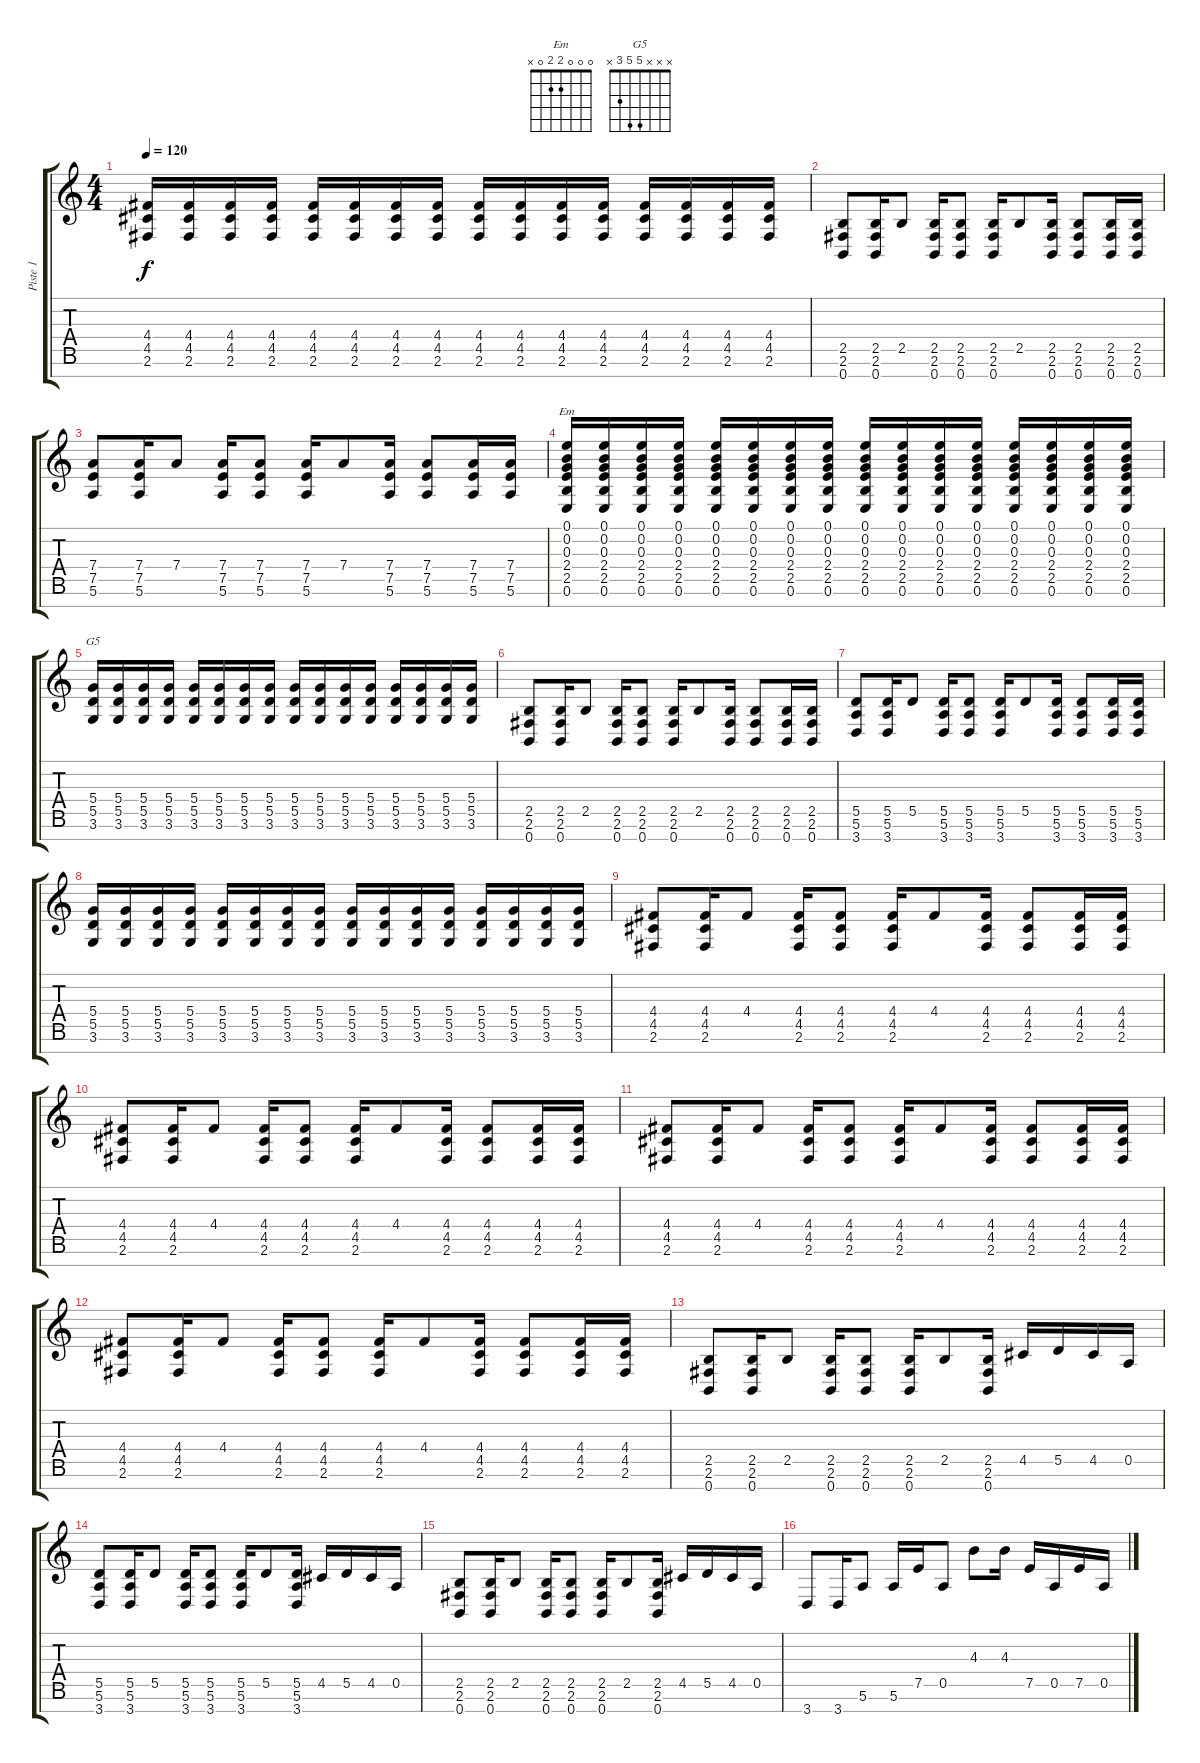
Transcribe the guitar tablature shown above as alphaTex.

\track ("Piste 1" "Piste 1") {instrument overdrivenguitar}
\staff {score tabs}
\tuning (E4 B3 G3 D3 A2 E2 B1) {hide}
\chord ("Em" 0 0 0 2 2 0 x)
\chord ("G5" x x x 5 5 3 x)
\ts (4 4)
\tempo 120
\clef g2
\ks c
(4.4 4.5 2.6).16{dy f} (4.4 4.5 2.6).16 (4.4 4.5 2.6).16 (4.4 4.5 2.6).16 (4.4 4.5 2.6).16 (4.4 4.5 2.6).16 (4.4 4.5 2.6).16 (4.4 4.5 2.6).16 (4.4 4.5 2.6).16 (4.4 4.5 2.6).16 (4.4 4.5 2.6).16 (4.4 4.5 2.6).16 (4.4 4.5 2.6).16 (4.4 4.5 2.6).16 (4.4 4.5 2.6).16 (4.4 4.5 2.6).16 |
(2.5 2.6 0.7).8 (2.5 2.6 0.7).16 2.5.8 (2.5 2.6 0.7).16 (2.5 2.6 0.7).8 (2.5 2.6 0.7).16 2.5.8 (2.5 2.6 0.7).16 (2.5 2.6 0.7).8 (2.5 2.6 0.7).16 (2.5 2.6 0.7).16 |
(7.4 7.5 5.6).8 (7.4 7.5 5.6).16 7.4.8 (7.4 7.5 5.6).16 (7.4 7.5 5.6).8 (7.4 7.5 5.6).16 7.4.8 (7.4 7.5 5.6).16 (7.4 7.5 5.6).8 (7.4 7.5 5.6).16 (7.4 7.5 5.6).16 |
(0.1 0.2 0.3 2.4 2.5 0.6).16{ch "Em"} (0.1 0.2 0.3 2.4 2.5 0.6).16 (0.1 0.2 0.3 2.4 2.5 0.6).16 (0.1 0.2 0.3 2.4 2.5 0.6).16 (0.1 0.2 0.3 2.4 2.5 0.6).16 (0.1 0.2 0.3 2.4 2.5 0.6).16 (0.1 0.2 0.3 2.4 2.5 0.6).16 (0.1 0.2 0.3 2.4 2.5 0.6).16 (0.1 0.2 0.3 2.4 2.5 0.6).16 (0.1 0.2 0.3 2.4 2.5 0.6).16 (0.1 0.2 0.3 2.4 2.5 0.6).16 (0.1 0.2 0.3 2.4 2.5 0.6).16 (0.1 0.2 0.3 2.4 2.5 0.6).16 (0.1 0.2 0.3 2.4 2.5 0.6).16 (0.1 0.2 0.3 2.4 2.5 0.6).16 (0.1 0.2 0.3 2.4 2.5 0.6).16 |
(5.4 5.5 3.6).16{ch "G5"} (5.4 5.5 3.6).16 (5.4 5.5 3.6).16 (5.4 5.5 3.6).16 (5.4 5.5 3.6).16 (5.4 5.5 3.6).16 (5.4 5.5 3.6).16 (5.4 5.5 3.6).16 (5.4 5.5 3.6).16 (5.4 5.5 3.6).16 (5.4 5.5 3.6).16 (5.4 5.5 3.6).16 (5.4 5.5 3.6).16 (5.4 5.5 3.6).16 (5.4 5.5 3.6).16 (5.4 5.5 3.6).16 |
(2.5 2.6 0.7).8 (2.5 2.6 0.7).16 2.5.8 (2.5 2.6 0.7).16 (2.5 2.6 0.7).8 (2.5 2.6 0.7).16 2.5.8 (2.5 2.6 0.7).16 (2.5 2.6 0.7).8 (2.5 2.6 0.7).16 (2.5 2.6 0.7).16 |
(5.5 5.6 3.7).8 (5.5 5.6 3.7).16 5.5.8 (5.5 5.6 3.7).16 (5.5 5.6 3.7).8 (5.5 5.6 3.7).16 5.5.8 (5.5 5.6 3.7).16 (5.5 5.6 3.7).8 (5.5 5.6 3.7).16 (5.5 5.6 3.7).16 |
(5.4 5.5 3.6).16 (5.4 5.5 3.6).16 (5.4 5.5 3.6).16 (5.4 5.5 3.6).16 (5.4 5.5 3.6).16 (5.4 5.5 3.6).16 (5.4 5.5 3.6).16 (5.4 5.5 3.6).16 (5.4 5.5 3.6).16 (5.4 5.5 3.6).16 (5.4 5.5 3.6).16 (5.4 5.5 3.6).16 (5.4 5.5 3.6).16 (5.4 5.5 3.6).16 (5.4 5.5 3.6).16 (5.4 5.5 3.6).16 |
(4.4 4.5 2.6).8 (4.4 4.5 2.6).16 4.4.8 (4.4 4.5 2.6).16 (4.4 4.5 2.6).8 (4.4 4.5 2.6).16 4.4.8 (4.4 4.5 2.6).16 (4.4 4.5 2.6).8 (4.4 4.5 2.6).16 (4.4 4.5 2.6).16 |
(4.4 4.5 2.6).8 (4.4 4.5 2.6).16 4.4.8 (4.4 4.5 2.6).16 (4.4 4.5 2.6).8 (4.4 4.5 2.6).16 4.4.8 (4.4 4.5 2.6).16 (4.4 4.5 2.6).8 (4.4 4.5 2.6).16 (4.4 4.5 2.6).16 |
(4.4 4.5 2.6).8 (4.4 4.5 2.6).16 4.4.8 (4.4 4.5 2.6).16 (4.4 4.5 2.6).8 (4.4 4.5 2.6).16 4.4.8 (4.4 4.5 2.6).16 (4.4 4.5 2.6).8 (4.4 4.5 2.6).16 (4.4 4.5 2.6).16 |
(4.4 4.5 2.6).8 (4.4 4.5 2.6).16 4.4.8 (4.4 4.5 2.6).16 (4.4 4.5 2.6).8 (4.4 4.5 2.6).16 4.4.8 (4.4 4.5 2.6).16 (4.4 4.5 2.6).8 (4.4 4.5 2.6).16 (4.4 4.5 2.6).16 |
(2.5 2.6 0.7).8 (2.5 2.6 0.7).16 2.5.8 (2.5 2.6 0.7).16 (2.5 2.6 0.7).8 (2.5 2.6 0.7).16 2.5.8 (2.5 2.6 0.7).16 4.5.16 5.5.16 4.5.16 0.5.16 |
(5.5 5.6 3.7).8 (5.5 5.6 3.7).16 5.5.8 (5.5 5.6 3.7).16 (5.5 5.6 3.7).8 (5.5 5.6 3.7).16 5.5.8 (5.5 5.6 3.7).16 4.5.16 5.5.16 4.5.16 0.5.16 |
(2.5 2.6 0.7).8 (2.5 2.6 0.7).16 2.5.8 (2.5 2.6 0.7).16 (2.5 2.6 0.7).8 (2.5 2.6 0.7).16 2.5.8 (2.5 2.6 0.7).16 4.5.16 5.5.16 4.5.16 0.5.16 |
3.7.8 3.7.16 5.6.8 5.6.16 7.5.16 0.5.8 4.3.8 4.3.16 7.5.16 0.5.16 7.5.16 0.5.16
